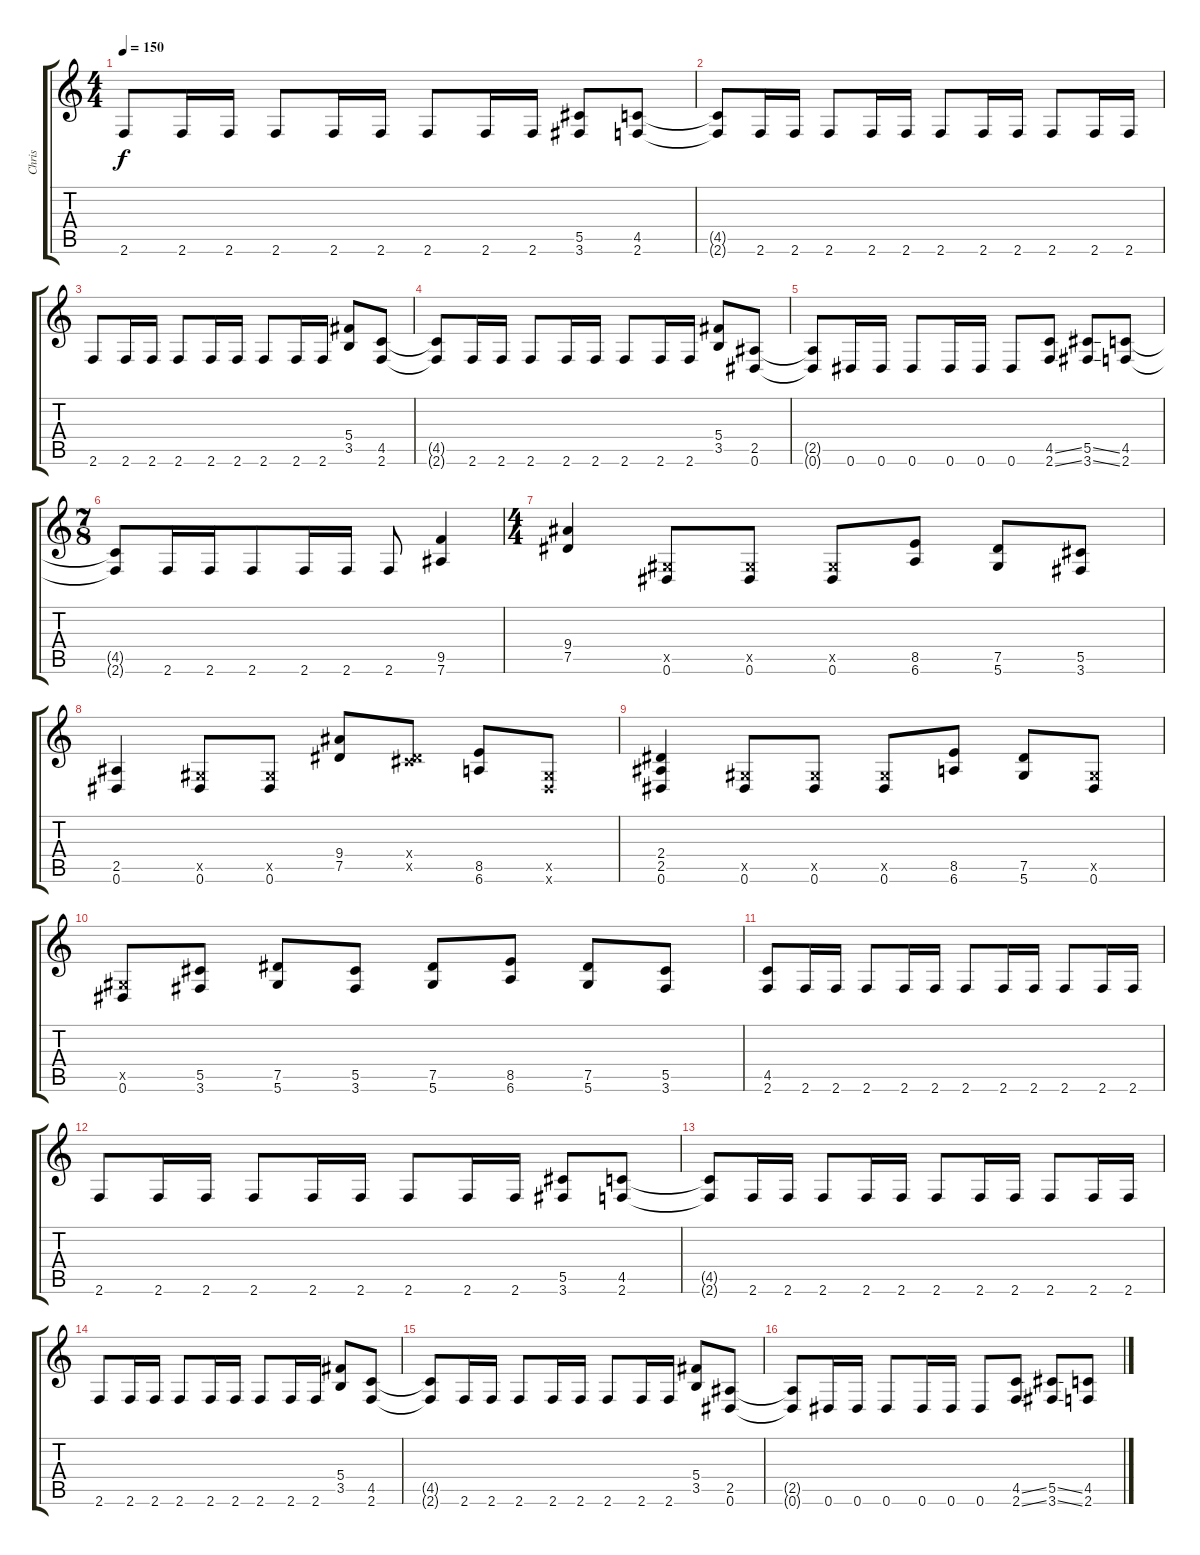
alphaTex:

\track ("Chris" "Chris") {instrument distortionguitar}
\staff {score tabs}
\tuning (Eb4 Bb3 Gb3 Db3 Ab2 Eb2) {hide}
\ts (4 4)
\tempo 150
\clef g2
\ks c
2.6.8{dy f} 2.6.16 2.6.16 2.6.8 2.6.16 2.6.16 2.6.8 2.6.16 2.6.16 (5.5 3.6).8 (4.5 2.6).8 |
(4.5{t} 2.6{t}).8 2.6.16 2.6.16 2.6.8 2.6.16 2.6.16 2.6.8 2.6.16 2.6.16 2.6.8 2.6.16 2.6.16 |
2.6.8 2.6.16 2.6.16 2.6.8 2.6.16 2.6.16 2.6.8 2.6.16 2.6.16 (5.4 3.5).8 (4.5 2.6).8 |
(4.5{t} 2.6{t}).8 2.6.16 2.6.16 2.6.8 2.6.16 2.6.16 2.6.8 2.6.16 2.6.16 (5.4 3.5).8 (2.5 0.6).8 |
(2.5{t} 0.6{t}).8 0.6.16 0.6.16 0.6.8 0.6.16 0.6.16 0.6.8 (4.5{ss} 2.6{ss}).8 (5.5{ss} 3.6{ss}).8 (4.5 2.6).8 |
\ts (7 8)
(4.5{t} 2.6{t}).8 2.6.16 2.6.16 2.6.8 2.6.16 2.6.16 2.6.8 (9.5 7.6).4 |
\ts (4 4)
(9.4 7.5).4 (0.5{x} 0.6).8 (0.5{x} 0.6).8 (0.5{x} 0.6).8 (8.5 6.6).8 (7.5 5.6).8 (5.5 3.6).8 |
(2.5 0.6).4 (0.5{x} 0.6).8 (0.5{x} 0.6).8 (9.4 7.5).8 (0.4{x} 7.5{x}).8 (8.5 6.6).8 (0.5{x} 0.6{x}).8 |
(2.4 2.5 0.6).4 (0.5{x} 0.6).8 (0.5{x} 0.6).8 (0.5{x} 0.6).8 (8.5 6.6).8 (7.5 5.6).8 (0.5{x} 0.6).8 |
(0.5{x} 0.6).8 (5.5 3.6).8 (7.5 5.6).8 (5.5 3.6).8 (7.5 5.6).8 (8.5 6.6).8 (7.5 5.6).8 (5.5 3.6).8 |
(4.5 2.6).8 2.6.16 2.6.16 2.6.8 2.6.16 2.6.16 2.6.8 2.6.16 2.6.16 2.6.8 2.6.16 2.6.16 |
2.6.8 2.6.16 2.6.16 2.6.8 2.6.16 2.6.16 2.6.8 2.6.16 2.6.16 (5.5 3.6).8 (4.5 2.6).8 |
(4.5{t} 2.6{t}).8 2.6.16 2.6.16 2.6.8 2.6.16 2.6.16 2.6.8 2.6.16 2.6.16 2.6.8 2.6.16 2.6.16 |
2.6.8 2.6.16 2.6.16 2.6.8 2.6.16 2.6.16 2.6.8 2.6.16 2.6.16 (5.4 3.5).8 (4.5 2.6).8 |
(4.5{t} 2.6{t}).8 2.6.16 2.6.16 2.6.8 2.6.16 2.6.16 2.6.8 2.6.16 2.6.16 (5.4 3.5).8 (2.5 0.6).8 |
(2.5{t} 0.6{t}).8 0.6.16 0.6.16 0.6.8 0.6.16 0.6.16 0.6.8 (4.5{ss} 2.6{ss}).8 (5.5{ss} 3.6{ss}).8 (4.5 2.6).8
